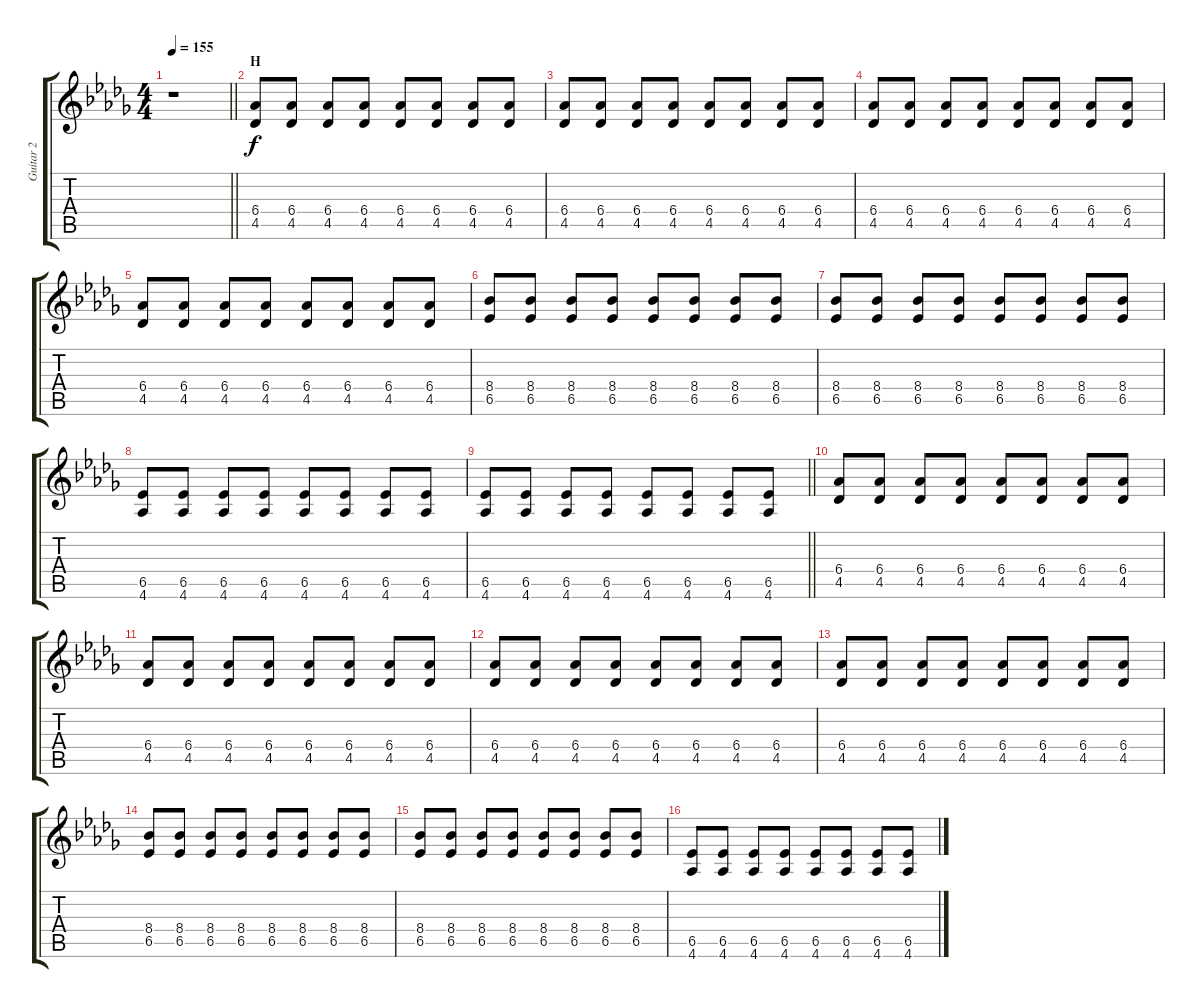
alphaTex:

\track ("Guitar 2" "Guitar 2") {instrument overdrivenguitar}
\staff {score tabs}
\tuning (E4 B3 G3 D3 A2 E2) {hide}
\ts (4 4)
\tempo 155
\clef g2
\barLineRight lightlight
\ks db
r.1{dy f} |
\section ("" "H")
(6.4 4.5).8 (6.4 4.5).8 (6.4 4.5).8 (6.4 4.5).8 (6.4 4.5).8 (6.4 4.5).8 (6.4 4.5).8 (6.4 4.5).8 |
(6.4 4.5).8 (6.4 4.5).8 (6.4 4.5).8 (6.4 4.5).8 (6.4 4.5).8 (6.4 4.5).8 (6.4 4.5).8 (6.4 4.5).8 |
(6.4 4.5).8 (6.4 4.5).8 (6.4 4.5).8 (6.4 4.5).8 (6.4 4.5).8 (6.4 4.5).8 (6.4 4.5).8 (6.4 4.5).8 |
(6.4 4.5).8 (6.4 4.5).8 (6.4 4.5).8 (6.4 4.5).8 (6.4 4.5).8 (6.4 4.5).8 (6.4 4.5).8 (6.4 4.5).8 |
(8.4 6.5).8 (8.4 6.5).8 (8.4 6.5).8 (8.4 6.5).8 (8.4 6.5).8 (8.4 6.5).8 (8.4 6.5).8 (8.4 6.5).8 |
(8.4 6.5).8 (8.4 6.5).8 (8.4 6.5).8 (8.4 6.5).8 (8.4 6.5).8 (8.4 6.5).8 (8.4 6.5).8 (8.4 6.5).8 |
(6.5 4.6).8 (6.5 4.6).8 (6.5 4.6).8 (6.5 4.6).8 (6.5 4.6).8 (6.5 4.6).8 (6.5 4.6).8 (6.5 4.6).8 |
\barLineRight lightlight
(6.5 4.6).8 (6.5 4.6).8 (6.5 4.6).8 (6.5 4.6).8 (6.5 4.6).8 (6.5 4.6).8 (6.5 4.6).8 (6.5 4.6).8 |
(6.4 4.5).8 (6.4 4.5).8 (6.4 4.5).8 (6.4 4.5).8 (6.4 4.5).8 (6.4 4.5).8 (6.4 4.5).8 (6.4 4.5).8 |
(6.4 4.5).8 (6.4 4.5).8 (6.4 4.5).8 (6.4 4.5).8 (6.4 4.5).8 (6.4 4.5).8 (6.4 4.5).8 (6.4 4.5).8 |
(6.4 4.5).8 (6.4 4.5).8 (6.4 4.5).8 (6.4 4.5).8 (6.4 4.5).8 (6.4 4.5).8 (6.4 4.5).8 (6.4 4.5).8 |
(6.4 4.5).8 (6.4 4.5).8 (6.4 4.5).8 (6.4 4.5).8 (6.4 4.5).8 (6.4 4.5).8 (6.4 4.5).8 (6.4 4.5).8 |
(8.4 6.5).8 (8.4 6.5).8 (8.4 6.5).8 (8.4 6.5).8 (8.4 6.5).8 (8.4 6.5).8 (8.4 6.5).8 (8.4 6.5).8 |
(8.4 6.5).8 (8.4 6.5).8 (8.4 6.5).8 (8.4 6.5).8 (8.4 6.5).8 (8.4 6.5).8 (8.4 6.5).8 (8.4 6.5).8 |
(6.5 4.6).8 (6.5 4.6).8 (6.5 4.6).8 (6.5 4.6).8 (6.5 4.6).8 (6.5 4.6).8 (6.5 4.6).8 (6.5 4.6).8
